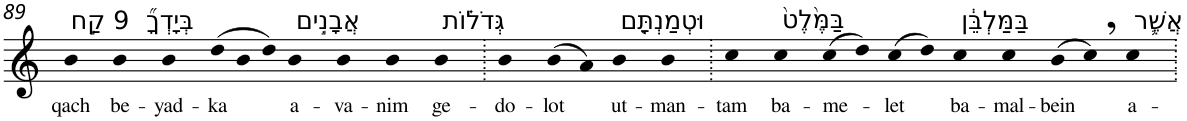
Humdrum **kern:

**kern	**text
*part1	*part1
*staff1	*staff1
*I"Piano	*
*I'Pno	*
!!LO:PB:g=z
*clefG2	*
*k[]	*
=89	=89
!LO:TX:a:t=9 קַ֣ח	!
!	!LO:LY:b
4b	qach
!LO:TX:a:t=בְּיָדְךָ֞	!
!	!LO:LY:b
4b	be-
!	!LO:LY:b
4b	-yad-
*Xtuplet	*
!	!LO:LY:b
(>12dd	-ka
12b	.
12dd)	.
!LO:TX:a:t=אֲבָנִ֣ים	!
!	!LO:LY:b
4b	a-
!	!LO:LY:b
4b	-va-
!	!LO:LY:b
4b	-nim
!LO:TX:a:t=גְּדֹל֗וֹת	!
!	!LO:LY:b
4b	ge-
=90.	=90.
!	!LO:LY:b
4b	-do-
!	!LO:LY:b
(>8b	-lot
8a)	.
!LO:TX:a:t=וּטְמַנְתָּ֤ם	!
!	!LO:LY:b
4b	ut-
!	!LO:LY:b
4b	-man-
=91.	=91.
!	!LO:LY:b
4cc	-tam
!LO:TX:a:t=בַּמֶּ֙לֶט֙	!
!	!LO:LY:b
4cc	ba-
!	!LO:LY:b
(>8cc	-me-
8dd)	.
!	!LO:LY:b
(>8cc	-let
8dd)	.
!LO:TX:a:t=בַּמַּלְבֵּ֔ן	!
!	!LO:LY:b
4cc	ba-
!	!LO:LY:b
4cc	-mal-
!	!LO:LY:b
(>8b	-bein
8cc,)	.
!LO:TX:a:t=אֲשֶׁ֛ר	!
!	!LO:LY:b
4cc	a-
=.	=.
*-	*-
